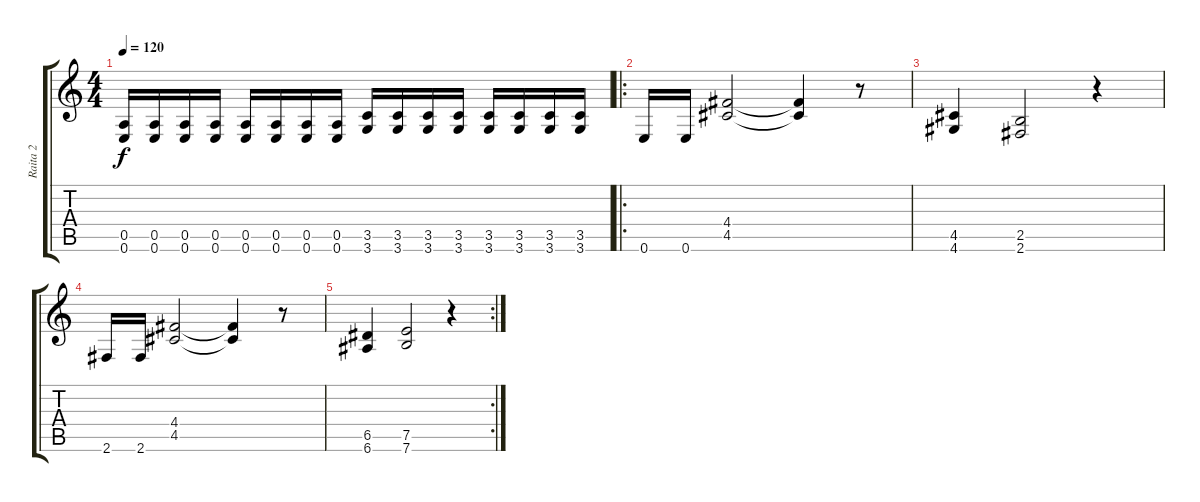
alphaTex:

\track ("Raita 2" "Raita 2") {instrument overdrivenguitar}
\staff {score tabs}
\tuning (E4 B3 G3 D3 A2 E2) {hide}
\ts (4 4)
\tempo 120
\clef g2
\ks c
(0.5 0.6).16{dy f} (0.5 0.6).16 (0.5 0.6).16 (0.5 0.6).16 (0.5 0.6).16 (0.5 0.6).16 (0.5 0.6).16 (0.5 0.6).16 (3.5 3.6).16 (3.5 3.6).16 (3.5 3.6).16 (3.5 3.6).16 (3.5 3.6).16 (3.5 3.6).16 (3.5 3.6).16 (3.5 3.6).16 |
\ro
0.6.16 0.6.16 (4.4 4.5).2 (4.4{t} 4.5{t}).4 r.8 |
(4.5 4.6).4 (2.5 2.6).2 r.4 |
2.6.16 2.6.16 (4.4 4.5).2 (4.4{t} 4.5{t}).4 r.8 |
\rc 2
(6.5 6.6).4 (7.5 7.6).2 r.4
